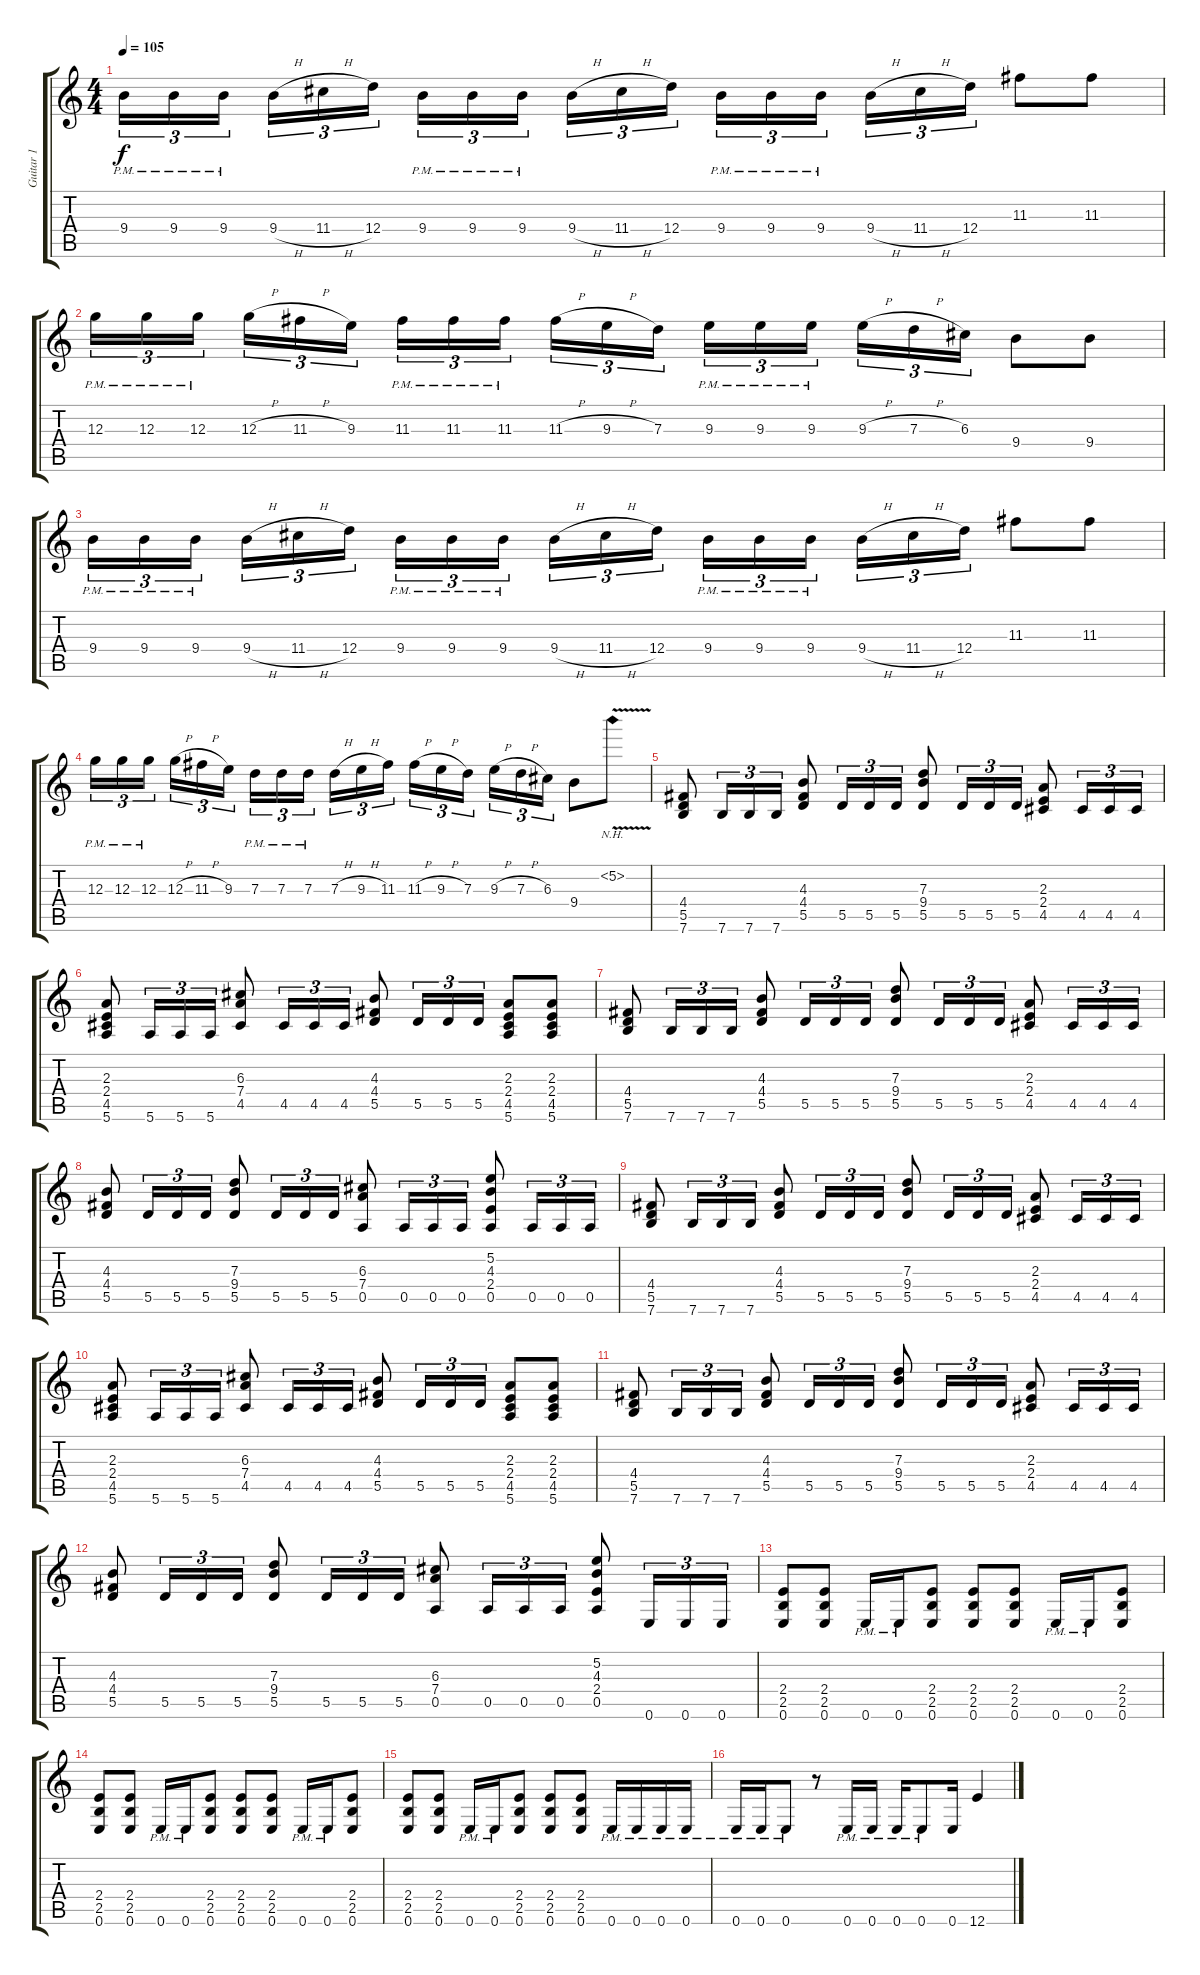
\track ("Guitar 1" "Guitar 1") {instrument distortionguitar}
\staff {score tabs}
\tuning (E4 B3 G3 D3 A2 E2) {hide}
\ts (4 4)
\tempo 105
\clef g2
\ks c
9.4{pm}.16{tu (3 2) dy f} 9.4{pm}.16{tu (3 2)} 9.4{pm}.16{tu (3 2) beam splitsecondary} 9.4{h}.16{tu (3 2)} 11.4{h}.16{tu (3 2)} 12.4.16{tu (3 2)} 9.4{pm}.16{tu (3 2)} 9.4{pm}.16{tu (3 2)} 9.4{pm}.16{tu (3 2) beam splitsecondary} 9.4{h}.16{tu (3 2)} 11.4{h}.16{tu (3 2)} 12.4.16{tu (3 2)} 9.4{pm}.16{tu (3 2)} 9.4{pm}.16{tu (3 2)} 9.4{pm}.16{tu (3 2) beam splitsecondary} 9.4{h}.16{tu (3 2)} 11.4{h}.16{tu (3 2)} 12.4.16{tu (3 2)} 11.3.8 11.3.8 |
12.3{pm}.16{tu (3 2)} 12.3{pm}.16{tu (3 2)} 12.3{pm}.16{tu (3 2) beam splitsecondary} 12.3{h}.16{tu (3 2)} 11.3{h}.16{tu (3 2)} 9.3.16{tu (3 2)} 11.3{pm}.16{tu (3 2)} 11.3{pm}.16{tu (3 2)} 11.3{pm}.16{tu (3 2) beam splitsecondary} 11.3{h}.16{tu (3 2)} 9.3{h}.16{tu (3 2)} 7.3.16{tu (3 2)} 9.3{pm}.16{tu (3 2)} 9.3{pm}.16{tu (3 2)} 9.3{pm}.16{tu (3 2) beam splitsecondary} 9.3{h}.16{tu (3 2)} 7.3{h}.16{tu (3 2)} 6.3.16{tu (3 2)} 9.4.8 9.4.8 |
9.4{pm}.16{tu (3 2)} 9.4{pm}.16{tu (3 2)} 9.4{pm}.16{tu (3 2) beam splitsecondary} 9.4{h}.16{tu (3 2)} 11.4{h}.16{tu (3 2)} 12.4.16{tu (3 2)} 9.4{pm}.16{tu (3 2)} 9.4{pm}.16{tu (3 2)} 9.4{pm}.16{tu (3 2) beam splitsecondary} 9.4{h}.16{tu (3 2)} 11.4{h}.16{tu (3 2)} 12.4.16{tu (3 2)} 9.4{pm}.16{tu (3 2)} 9.4{pm}.16{tu (3 2)} 9.4{pm}.16{tu (3 2) beam splitsecondary} 9.4{h}.16{tu (3 2)} 11.4{h}.16{tu (3 2)} 12.4.16{tu (3 2)} 11.3.8 11.3.8 |
12.3{pm}.16{tu (3 2)} 12.3{pm}.16{tu (3 2)} 12.3{pm}.16{tu (3 2) beam splitsecondary} 12.3{h}.16{tu (3 2)} 11.3{h}.16{tu (3 2)} 9.3.16{tu (3 2)} 7.3{pm}.16{tu (3 2)} 7.3{pm}.16{tu (3 2)} 7.3{pm}.16{tu (3 2) beam splitsecondary} 7.3{h}.16{tu (3 2)} 9.3{h}.16{tu (3 2)} 11.3.16{tu (3 2)} 11.3{h}.16{tu (3 2)} 9.3{h}.16{tu (3 2)} 7.3.16{tu (3 2) beam splitsecondary} 9.3{h}.16{tu (3 2)} 7.3{h}.16{tu (3 2)} 6.3.16{tu (3 2)} 9.4.8 5.2{nh v}.8 |
(4.4 5.5 7.6).8 7.6.16{tu (3 2)} 7.6.16{tu (3 2)} 7.6.16{tu (3 2)} (4.3 4.4 5.5).8 5.5.16{tu (3 2)} 5.5.16{tu (3 2)} 5.5.16{tu (3 2)} (7.3 9.4 5.5).8 5.5.16{tu (3 2)} 5.5.16{tu (3 2)} 5.5.16{tu (3 2)} (2.3 2.4 4.5).8 4.5.16{tu (3 2)} 4.5.16{tu (3 2)} 4.5.16{tu (3 2)} |
(2.3 2.4 4.5 5.6).8 5.6.16{tu (3 2)} 5.6.16{tu (3 2)} 5.6.16{tu (3 2)} (6.3 7.4 4.5).8 4.5.16{tu (3 2)} 4.5.16{tu (3 2)} 4.5.16{tu (3 2)} (4.3 4.4 5.5).8 5.5.16{tu (3 2)} 5.5.16{tu (3 2)} 5.5.16{tu (3 2)} (2.3 2.4 4.5 5.6).8 (2.3 2.4 4.5 5.6).8 |
(4.4 5.5 7.6).8 7.6.16{tu (3 2)} 7.6.16{tu (3 2)} 7.6.16{tu (3 2)} (4.3 4.4 5.5).8 5.5.16{tu (3 2)} 5.5.16{tu (3 2)} 5.5.16{tu (3 2)} (7.3 9.4 5.5).8 5.5.16{tu (3 2)} 5.5.16{tu (3 2)} 5.5.16{tu (3 2)} (2.3 2.4 4.5).8 4.5.16{tu (3 2)} 4.5.16{tu (3 2)} 4.5.16{tu (3 2)} |
(4.3 4.4 5.5).8 5.5.16{tu (3 2)} 5.5.16{tu (3 2)} 5.5.16{tu (3 2)} (7.3 9.4 5.5).8 5.5.16{tu (3 2)} 5.5.16{tu (3 2)} 5.5.16{tu (3 2)} (6.3 7.4 0.5).8 0.5.16{tu (3 2)} 0.5.16{tu (3 2)} 0.5.16{tu (3 2)} (5.2 4.3 2.4 0.5).8 0.5.16{tu (3 2)} 0.5.16{tu (3 2)} 0.5.16{tu (3 2)} |
(4.4 5.5 7.6).8 7.6.16{tu (3 2)} 7.6.16{tu (3 2)} 7.6.16{tu (3 2)} (4.3 4.4 5.5).8 5.5.16{tu (3 2)} 5.5.16{tu (3 2)} 5.5.16{tu (3 2)} (7.3 9.4 5.5).8 5.5.16{tu (3 2)} 5.5.16{tu (3 2)} 5.5.16{tu (3 2)} (2.3 2.4 4.5).8 4.5.16{tu (3 2)} 4.5.16{tu (3 2)} 4.5.16{tu (3 2)} |
(2.3 2.4 4.5 5.6).8 5.6.16{tu (3 2)} 5.6.16{tu (3 2)} 5.6.16{tu (3 2)} (6.3 7.4 4.5).8 4.5.16{tu (3 2)} 4.5.16{tu (3 2)} 4.5.16{tu (3 2)} (4.3 4.4 5.5).8 5.5.16{tu (3 2)} 5.5.16{tu (3 2)} 5.5.16{tu (3 2)} (2.3 2.4 4.5 5.6).8 (2.3 2.4 4.5 5.6).8 |
(4.4 5.5 7.6).8 7.6.16{tu (3 2)} 7.6.16{tu (3 2)} 7.6.16{tu (3 2)} (4.3 4.4 5.5).8 5.5.16{tu (3 2)} 5.5.16{tu (3 2)} 5.5.16{tu (3 2)} (7.3 9.4 5.5).8 5.5.16{tu (3 2)} 5.5.16{tu (3 2)} 5.5.16{tu (3 2)} (2.3 2.4 4.5).8 4.5.16{tu (3 2)} 4.5.16{tu (3 2)} 4.5.16{tu (3 2)} |
(4.3 4.4 5.5).8 5.5.16{tu (3 2)} 5.5.16{tu (3 2)} 5.5.16{tu (3 2)} (7.3 9.4 5.5).8 5.5.16{tu (3 2)} 5.5.16{tu (3 2)} 5.5.16{tu (3 2)} (6.3 7.4 0.5).8 0.5.16{tu (3 2)} 0.5.16{tu (3 2)} 0.5.16{tu (3 2)} (5.2 4.3 2.4 0.5).8 0.6.16{tu (3 2)} 0.6.16{tu (3 2)} 0.6.16{tu (3 2)} |
(2.4 2.5 0.6).8 (2.4 2.5 0.6).8 0.6{pm}.16 0.6{pm}.16 (2.4 2.5 0.6).8 (2.4 2.5 0.6).8 (2.4 2.5 0.6).8 0.6{pm}.16 0.6{pm}.16 (2.4 2.5 0.6).8 |
(2.4 2.5 0.6).8 (2.4 2.5 0.6).8 0.6{pm}.16 0.6{pm}.16 (2.4 2.5 0.6).8 (2.4 2.5 0.6).8 (2.4 2.5 0.6).8 0.6{pm}.16 0.6{pm}.16 (2.4 2.5 0.6).8 |
(2.4 2.5 0.6).8 (2.4 2.5 0.6).8 0.6{pm}.16 0.6{pm}.16 (2.4 2.5 0.6).8 (2.4 2.5 0.6).8 (2.4 2.5 0.6).8 0.6{pm}.16 0.6{pm}.16 0.6{pm}.16 0.6{pm}.16 |
0.6{pm}.16 0.6{pm}.16 0.6{pm}.8 r.8 0.6{pm}.16 0.6{pm}.16 0.6{pm}.16 0.6{pm}.8 0.6.16 12.6{ss}.4
